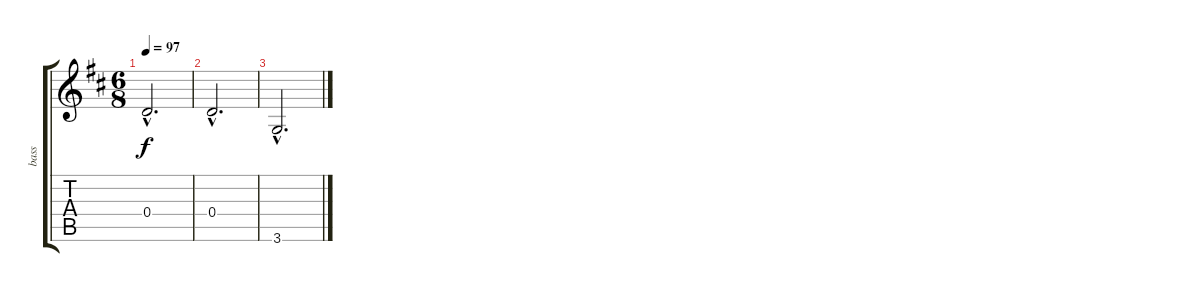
\track ("bass" "bass") {instrument electricbassfinger}
\staff {score tabs}
\tuning (E4 B3 G3 D3 A2 E2) {hide}
\ts (6 8)
\tempo 97
\clef g2
\ks d
0.4{hac}.2{d dy f} |
0.4{hac}.2{d} |
3.6{hac}.2{d}
